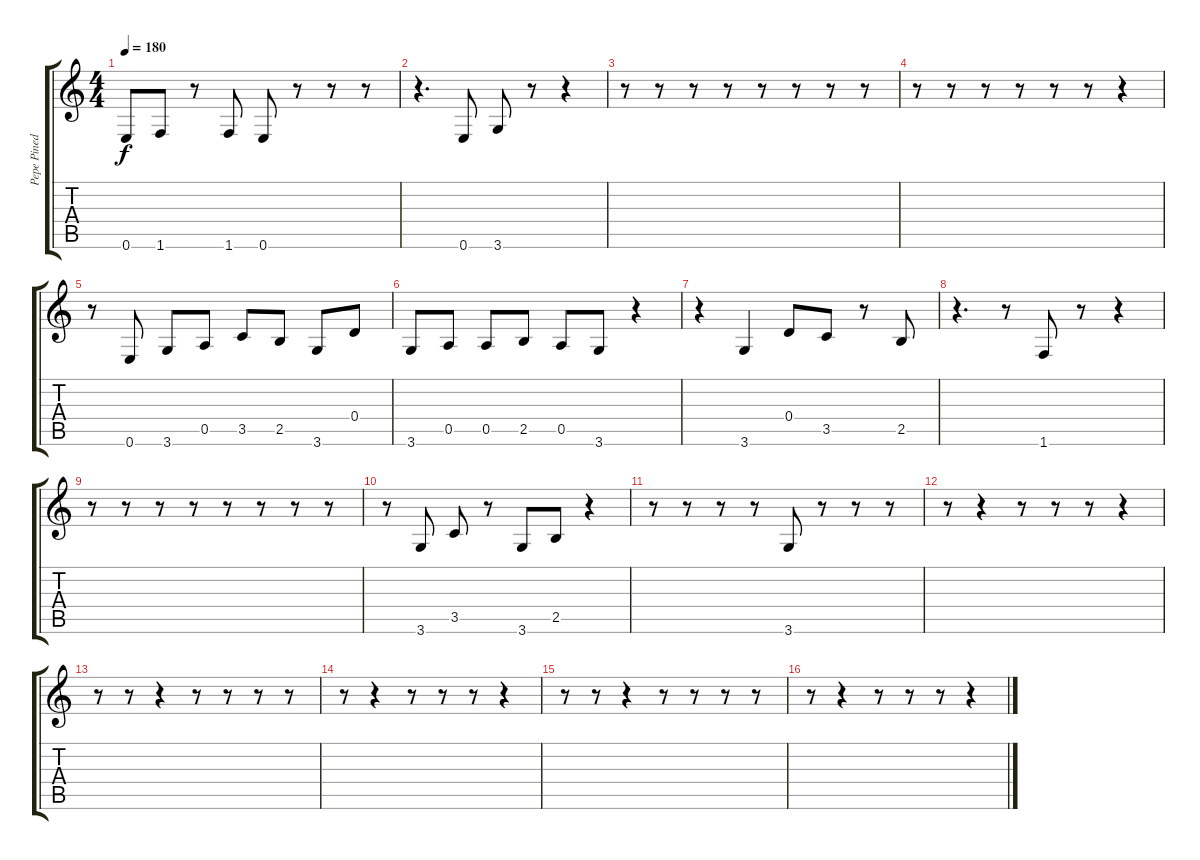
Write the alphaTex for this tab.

\track ("Pepe Pinedo" "Pepe Pined") {instrument electricbassfinger}
\staff {score tabs}
\tuning (E4 B3 G3 D3 A2 E2) {hide}
\ts (4 4)
\tempo 180
\clef g2
\ks c
0.6{t}.8{dy f} 1.6.8 r.8 1.6.8 0.6.8 r.8 r.8 r.8 |
r.4{d} 0.6.8 3.6.8 r.8 r.4 |
r.8 r.8 r.8 r.8 r.8 r.8 r.8 r.8 |
r.8 r.8 r.8 r.8 r.8 r.8 r.4 |
r.8 0.6.8 3.6.8 0.5.8 3.5.8 2.5.8 3.6.8 0.4.8 |
3.6.8 0.5.8 0.5.8 2.5.8 0.5.8 3.6.8 r.4 |
r.4 3.6.4 0.4.8 3.5.8 r.8 2.5.8 |
r.4{d} r.8 1.6.8 r.8 r.4 |
r.8 r.8 r.8 r.8 r.8 r.8 r.8 r.8 |
r.8 3.6.8 3.5.8 r.8 3.6.8 2.5.8 r.4 |
r.8 r.8 r.8 r.8 3.6.8 r.8 r.8 r.8 |
r.8 r.4 r.8 r.8 r.8 r.4 |
r.8 r.8 r.4 r.8 r.8 r.8 r.8 |
r.8 r.4 r.8 r.8 r.8 r.4 |
r.8 r.8 r.4 r.8 r.8 r.8 r.8 |
r.8 r.4 r.8 r.8 r.8 r.4
